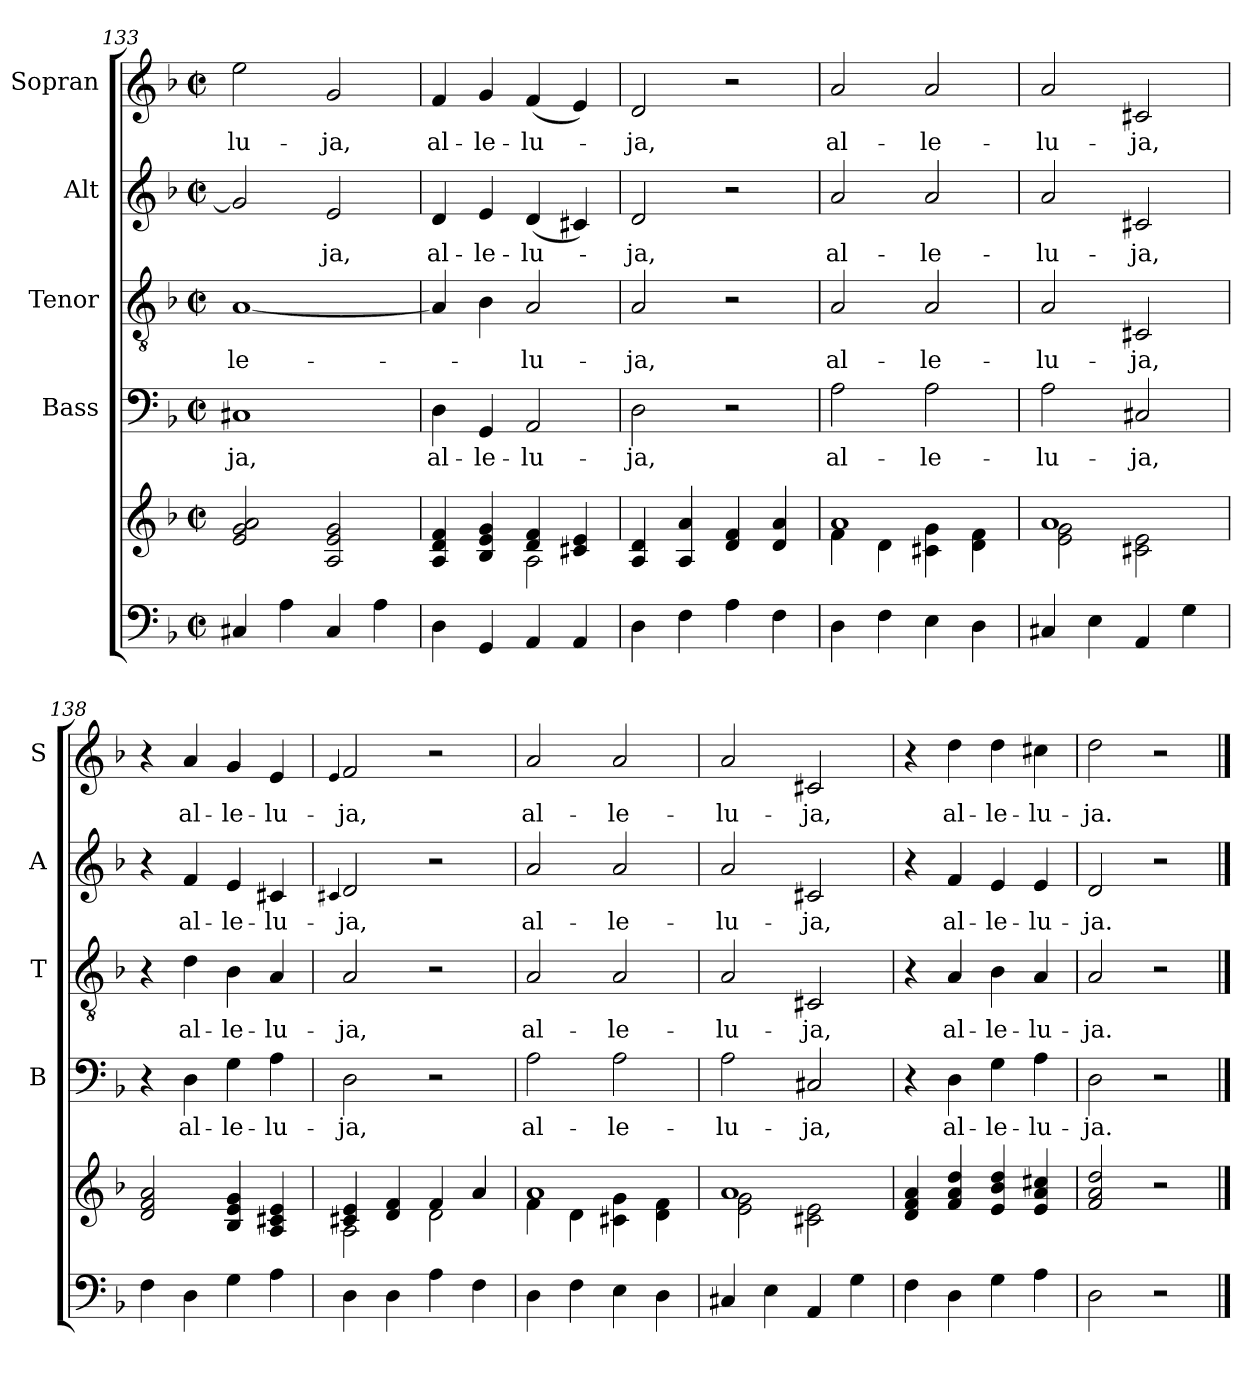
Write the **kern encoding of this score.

**kern	**kern	**kern	**text	**kern	**text	**kern	**text	**kern	**text
*part5	*part5	*part4	*part4	*part3	*part3	*part2	*part2	*part1	*part1
*staff6	*staff5	*staff4	*staff4	*staff3	*staff3	*staff2	*staff2	*staff1	*staff1
*	*	*I"Bass	*	*I"Tenor	*	*I"Alt	*	*I"Sopran	*
*	*	*I'B	*	*I'T	*	*I'A	*	*I'S	*
*clefF4	*clefG2	*clefF4	*	*clefGv2	*	*clefG2	*	*clefG2	*
*k[b-]	*k[b-]	*k[b-]	*	*k[b-]	*	*k[b-]	*	*k[b-]	*
*F:	*F:	*F:	*	*F:	*	*F:	*	*F:	*
*M2/2	*M2/2	*M2/2	*	*M2/2	*	*M2/2	*	*M2/2	*
*met(c|)	*met(c|)	*met(c|)	*	*met(c|)	*	*met(c|)	*	*met(c|)	*
=133	=133	=133	=133	=133	=133	=133	=133	=133	=133
!	!	!	!LO:LY:b	!	!LO:LY:b	!	!	!	!LO:LY:b
4C#X/	2e/ 2g/ 2a/	1C#X	-ja,	[1A	-le-	2g/]	.	2ee\	-lu-
4A\	.	.	.	.	.	.	.	.	.
!	!	!	!	!	!	!	!LO:LY:b	!	!LO:LY:b
4C#/	2A/ 2e/ 2g/	.	.	.	.	2e/	-ja,	2g/	-ja,
4A\	.	.	.	.	.	.	.	.	.
=134	=134	=134	=134	=134	=134	=134	=134	=134	=134
*	*^	*	*	*	*	*	*	*	*
!	!	!	!	!LO:LY:b	!	!	!	!LO:LY:b	!	!LO:LY:b
4D\	4A/ 4d/ 4f/	2ryy	4D\	al-	4A/]	.	4d/	al-	4f/	al-
!	!	!	!	!LO:LY:b	!	!	!	!LO:LY:b	!	!LO:LY:b
4GG/	4B-/ 4e/ 4g/	.	4GG/	-le-	4B-\	.	4e/	-le-	4g/	-le-
!	!	!	!	!LO:LY:b	!	!LO:LY:b	!	!LO:LY:b	!	!LO:LY:b
4AA/	4d/ 4f/	2A\	2AA/	-lu-	2A/	-lu-	(<4d/	-lu-	(<4f/	-lu-
4AA/	4c#X/ 4e/	.	.	.	.	.	4c#X/)	.	4e/)	.
*	*v	*v	*	*	*	*	*	*	*	*
!!LO:PB:g=z
=135	=135	=135	=135	=135	=135	=135	=135	=135	=135
!	!	!	!LO:LY:b	!	!LO:LY:b	!	!LO:LY:b	!	!LO:LY:b
4D\	4A/ 4d/	2D\	-ja,	2A/	-ja,	2d/	-ja,	2d/	-ja,
4F\	4A/ 4a/	.	.	.	.	.	.	.	.
4A\	4d/ 4f/	2r	.	2r	.	2r	.	2r	.
4F\	4d/ 4a/	.	.	.	.	.	.	.	.
=136	=136	=136	=136	=136	=136	=136	=136	=136	=136
*	*^	*	*	*	*	*	*	*	*
!	!	!	!	!LO:LY:b	!	!LO:LY:b	!	!LO:LY:b	!	!LO:LY:b
4D\	1a	4f\	2A\	al-	2A/	al-	2a/	al-	2a/	al-
4F\	.	4d\	.	.	.	.	.	.	.	.
!	!	!	!	!LO:LY:b	!	!LO:LY:b	!	!LO:LY:b	!	!LO:LY:b
4E\	.	4c#X\ 4g\	2A\	-le-	2A/	-le-	2a/	-le-	2a/	-le-
4D\	.	4d\ 4f\	.	.	.	.	.	.	.	.
=137	=137	=137	=137	=137	=137	=137	=137	=137	=137	=137
!	!	!	!	!LO:LY:b	!	!LO:LY:b	!	!LO:LY:b	!	!LO:LY:b
4C#X/	1a	2e\ 2g\	2A\	-lu-	2A/	-lu-	2a/	-lu-	2a/	-lu-
4E\	.	.	.	.	.	.	.	.	.	.
!	!	!	!	!LO:LY:b	!	!LO:LY:b	!	!LO:LY:b	!	!LO:LY:b
4AA/	.	2c#X\ 2e\	2C#X/	-ja,	2C#X/	-ja,	2c#X/	-ja,	2c#X/	-ja,
4G\	.	.	.	.	.	.	.	.	.	.
*	*v	*v	*	*	*	*	*	*	*	*
=138	=138	=138	=138	=138	=138	=138	=138	=138	=138
4F\	2d/ 2f/ 2a/	4r	.	4r	.	4r	.	4r	.
!	!	!	!LO:LY:b	!	!LO:LY:b	!	!LO:LY:b	!	!LO:LY:b
4D\	.	4D\	al-	4d\	al-	4f/	al-	4a/	al-
!	!	!	!LO:LY:b	!	!LO:LY:b	!	!LO:LY:b	!	!LO:LY:b
4G\	4B-/ 4e/ 4g/	4G\	-le-	4B-\	-le-	4e/	-le-	4g/	-le-
!	!	!	!LO:LY:b	!	!LO:LY:b	!	!LO:LY:b	!	!LO:LY:b
4A\	4A/ 4c#X/ 4e/	4A\	-lu-	4A/	-lu-	4c#X/	-lu-	4e/	-lu-
=139	=139	=139	=139	=139	=139	=139	=139	=139	=139
.	.	.	.	.	.	4qqc#X/	.	4qqe/	.
*	*^	*	*	*	*	*	*	*	*
!	!	!	!	!LO:LY:b	!	!LO:LY:b	!	!LO:LY:b	!	!LO:LY:b
4D\	4c#X/ 4e/	2A\	2D\	-ja,	2A/	-ja,	2d/	-ja,	2f/	-ja,
4D\	4d/ 4f/	.	.	.	.	.	.	.	.	.
4A\	4f/	2d\	2r	.	2r	.	2r	.	2r	.
4F\	4a/	.	.	.	.	.	.	.	.	.
!!LO:LB:g=z
=140	=140	=140	=140	=140	=140	=140	=140	=140	=140	=140
!	!	!	!	!LO:LY:b	!	!LO:LY:b	!	!LO:LY:b	!	!LO:LY:b
4D\	1a	4f\	2A\	al-	2A/	al-	2a/	al-	2a/	al-
4F\	.	4d\	.	.	.	.	.	.	.	.
!	!	!	!	!LO:LY:b	!	!LO:LY:b	!	!LO:LY:b	!	!LO:LY:b
4E\	.	4c#X\ 4g\	2A\	-le-	2A/	-le-	2a/	-le-	2a/	-le-
4D\	.	4d\ 4f\	.	.	.	.	.	.	.	.
=141	=141	=141	=141	=141	=141	=141	=141	=141	=141	=141
!	!	!	!	!LO:LY:b	!	!LO:LY:b	!	!LO:LY:b	!	!LO:LY:b
4C#X/	1a	2e\ 2g\	2A\	-lu-	2A/	-lu-	2a/	-lu-	2a/	-lu-
4E\	.	.	.	.	.	.	.	.	.	.
!	!	!	!	!LO:LY:b	!	!LO:LY:b	!	!LO:LY:b	!	!LO:LY:b
4AA/	.	2c#X\ 2e\	2C#X/	-ja,	2C#X/	-ja,	2c#X/	-ja,	2c#X/	-ja,
4G\	.	.	.	.	.	.	.	.	.	.
*	*v	*v	*	*	*	*	*	*	*	*
=142	=142	=142	=142	=142	=142	=142	=142	=142	=142
4F\	4d/ 4f/ 4a/	4r	.	4r	.	4r	.	4r	.
!	!	!	!LO:LY:b	!	!LO:LY:b	!	!LO:LY:b	!	!LO:LY:b
4D\	4f/ 4a/ 4dd/	4D\	al-	4A/	al-	4f/	al-	4dd\	al-
!	!	!	!LO:LY:b	!	!LO:LY:b	!	!LO:LY:b	!	!LO:LY:b
4G\	4e/ 4b-/ 4dd/	4G\	-le-	4B-\	-le-	4e/	-le-	4dd\	-le-
!	!	!	!LO:LY:b	!	!LO:LY:b	!	!LO:LY:b	!	!LO:LY:b
4A\	4e/ 4a/ 4cc#X/	4A\	-lu-	4A/	-lu-	4e/	-lu-	4cc#X\	-lu-
=143	=143	=143	=143	=143	=143	=143	=143	=143	=143
!	!	!	!LO:LY:b	!	!LO:LY:b	!	!LO:LY:b	!	!LO:LY:b
2D\	2f/ 2a/ 2dd/	2D\	-ja.	2A/	-ja.	2d/	-ja.	2dd\	-ja.
2r	2r	2r	.	2r	.	2r	.	2r	.
==	==	==	==	==	==	==	==	==	==
*-	*-	*-	*-	*-	*-	*-	*-	*-	*-
